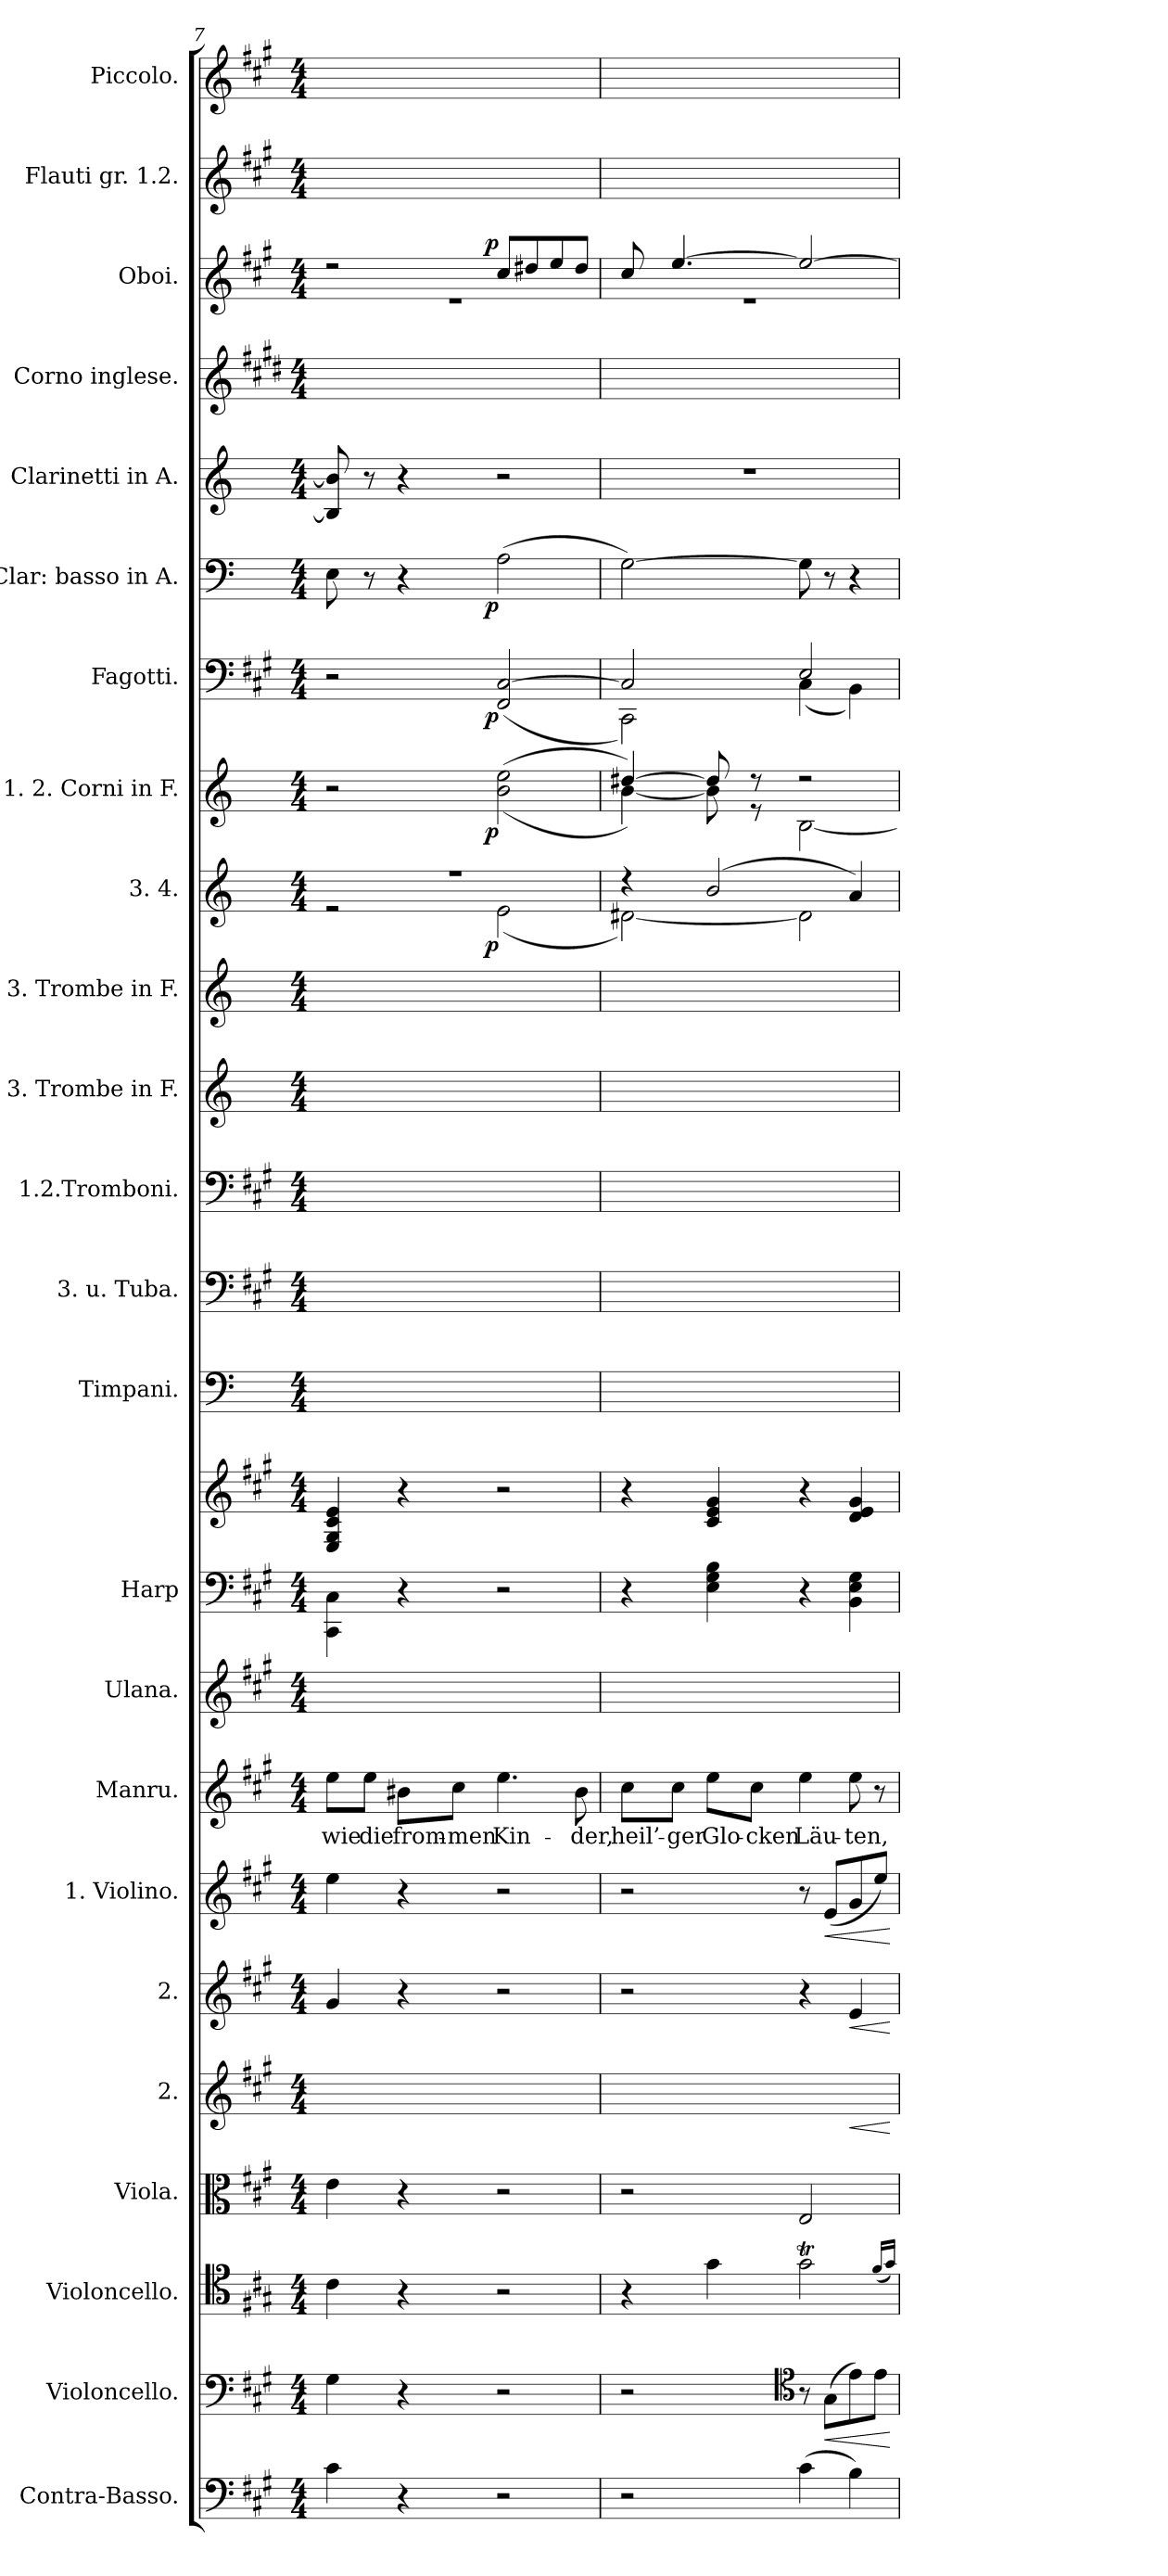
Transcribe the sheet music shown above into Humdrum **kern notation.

**kern	**kern	**dynam	**kern	**kern	**kern	**dynam	**kern	**dynam	**kern	**dynam	**kern	**text	**kern	**kern	**kern	**kern	**kern	**kern	**kern	**kern	**kern	**dynam	**kern	**dynam	**kern	**dynam	**kern	**dynam	**kern	**kern	**kern	**dynam	**kern	**kern
*part24	*part23	*part23	*part22	*part21	*part20	*part20	*part19	*part19	*part18	*part18	*part17	*part17	*part16	*part15	*part15	*part14	*part13	*part12	*part11	*part10	*part9	*part9	*part8	*part8	*part7	*part7	*part6	*part6	*part5	*part4	*part3	*part3	*part2	*part1
*staff25	*staff24	*staff24	*staff23	*staff22	*staff21	*staff21	*staff20	*staff20	*staff19	*staff19	*staff18	*staff18	*staff17	*staff16	*staff15	*staff14	*staff13	*staff12	*staff11	*staff10	*staff9	*staff9	*staff8	*staff8	*staff7	*staff7	*staff6	*staff6	*staff5	*staff4	*staff3	*staff3	*staff2	*staff1
*I"Contra-Basso.	*I"Violoncello.	*	*I"Violoncello.	*I"Viola.	*I"2.	*	*I"2.	*	*I"1. Violino.	*	*I"Manru.	*	*I"Ulana.	*I"Harp	*	*I"Timpani.	*I"3. u. Tuba.	*I"1.2.Tromboni.	*I"3. Trombe in F.	*I"3. Trombe in F.	*I"3. 4.	*	*I"1. 2. Corni in F.	*	*I"Fagotti.	*	*I"Clar: basso in A.	*	*I"Clarinetti in A.	*I"Corno inglese.	*I"Oboi.	*	*I"Flauti gr. 1.2.	*I"Piccolo.
*I'C.-B.	*	*	*	*I'Vl.	*	*	*	*	*I'1. Viol.	*	*	*	*	*	*	*I'Timp.	*I'3. u. Tub.	*I'1.2. Tromb.	*	*I'Trombe.	*	*	*I'1. 2. Corni.	*	*I'Fag.	*	*I'basso.	*	*I'1.2. Clar. A.	*I'Cor.ingl.	*I'Ob.	*	*I'Fl.	*
*clefF4	*clefF4	*	*clefC4	*clefC3	*clefG2	*	*clefG2	*	*clefG2	*	*clefG2	*	*clefG2	*clefF4	*clefG2	*clefF4	*clefF4	*clefF4	*clefG2	*clefG2	*clefG2	*	*clefG2	*	*clefF4	*	*clefF4	*	*clefG2	*clefG2	*clefG2	*	*clefG2	*clefG2
*	*	*	*	*	*	*	*	*	*	*	*ITrd8c12	*	*	*	*	*	*	*	*ITrd-3c-5	*ITrd-3c-5	*ITrd4c7	*	*ITrd4c7	*	*	*	*ITrd2c3	*	*ITrd2c3	*ITrd4c7	*	*	*	*
*k[f#c#g#]	*k[f#c#g#]	*	*k[f#c#g#]	*k[f#c#g#]	*k[f#c#g#]	*	*k[f#c#g#]	*	*k[f#c#g#]	*	*k[f#c#g#]	*	*k[f#c#g#]	*k[f#c#g#]	*k[f#c#g#]	*k[]	*k[f#c#g#]	*k[f#c#g#]	*k[b-]	*k[b-]	*k[b-]	*	*k[b-]	*	*k[f#c#g#]	*	*k[f#c#g#]	*	*k[f#c#g#]	*k[f#c#g#]	*k[f#c#g#]	*	*k[f#c#g#]	*k[f#c#g#]
*A:	*A:	*	*A:	*A:	*A:	*	*A:	*	*A:	*	*A:	*	*A:	*A:	*A:	*	*A:	*A:	*	*	*	*	*	*	*A:	*	*A:	*	*A:	*A:	*A:	*	*A:	*A:
*M4/4	*M4/4	*	*M4/4	*M4/4	*M4/4	*	*M4/4	*	*M4/4	*	*M4/4	*	*M4/4	*M4/4	*M4/4	*M4/4	*M4/4	*M4/4	*M4/4	*M4/4	*M4/4	*	*M4/4	*	*M4/4	*	*M4/4	*	*M4/4	*M4/4	*M4/4	*	*M4/4	*M4/4
=7	=7	=7	=7	=7	=7	=7	=7	=7	=7	=7	=7	=7	=7	=7	=7	=7	=7	=7	=7	=7	=7	=7	=7	=7	=7	=7	=7	=7	=7	=7	=7	=7	=7	=7
*	*	*	*	*	*	*	*	*	*	*	*	*	*	*	*	*	*	*	*	*	*^	*	*	*	*	*	*	*	*	*	*^	*	*	*
4c#\	4G#\	.	4c#\	4e\	4g#/yy	.	4g#/	.	4ee\	.	8e\L	wie	1ryy	4CC#\ 4C#\	4E/ 4G#/ 4c#/ 4e/	1ryy	1ryy	1ryy	1ryy	1ryy	1rff	2re	.	2r	.	2r	.	8C#\	.	8G#]/ 8g#]/	1ryy	2rdd	1re	.	1ryy	1ryy
.	.	.	.	.	.	.	.	.	.	.	8e\J	die	.	.	.	.	.	.	.	.	.	.	.	.	.	.	.	8r	.	8r	.	.	.	.	.	.
4r	4r	.	4r	4r	4ryy	.	4r	.	4r	.	8B#X\L	from-	.	4r	4r	.	.	.	.	.	.	.	.	.	.	.	.	4r	.	4r	.	.	.	.	.	.
.	.	.	.	.	.	.	.	.	.	.	8c#\J	-men	.	.	.	.	.	.	.	.	.	.	.	.	.	.	.	.	.	.	.	.	.	.	.	.
!	!	!	!	!	!	!	!	!	!	!	!	!	!	!	!	!	!	!	!	!	!	!	!LO:DY:b:rj	!	!LO:DY:b:rj	!	!LO:DY:b:rj	!	!LO:DY:b:rj	!	!	!	!	!LO:DY:a:rj	!	!
2r	2r	.	2r	2r	2ryy	.	2r	.	2r	.	4.e\	Kin-	.	2r	2r	.	.	.	.	.	.	(2A\	p	(<(>2e\ 2a\	p	(2FF#/ [2C#/	p	(2F#\	p	2r	.	8cc#/L	.	p	.	.
.	.	.	.	.	.	.	.	.	.	.	.	.	.	.	.	.	.	.	.	.	.	.	.	.	.	.	.	.	.	.	.	8dd#X/	.	.	.	.
.	.	.	.	.	.	.	.	.	.	.	.	.	.	.	.	.	.	.	.	.	.	.	.	.	.	.	.	.	.	.	.	8ee/	.	.	.	.
.	.	.	.	.	.	.	.	.	.	.	8B#\	-der,	.	.	.	.	.	.	.	.	.	.	.	.	.	.	.	.	.	.	.	8dd#/J	.	.	.	.
=8	=8	=8	=8	=8	=8	=8	=8	=8	=8	=8	=8	=8	=8	=8	=8	=8	=8	=8	=8	=8	=8	=8	=8	=8	=8	=8	=8	=8	=8	=8	=8	=8	=8	=8	=8	=8
*	*	*	*	*	*	*	*	*	*	*	*	*	*	*	*	*	*	*	*	*	*	*	*	*^	*	*^	*	*	*	*	*	*	*	*	*	*
2r	2r	.	4r	2r	2ryy	.	2r	.	2r	.	8c#\L	heil’-	1ryy	4r	4r	1ryy	1ryy	1ryy	1ryy	1ryy	4rdd	[2G#X\)	.	[4g#X/))	[4e\	.	2C#/]	2CC#\)	.	[2E\)	.	1r	1ryy	8cc#/	1re	.	1ryy	1ryy
.	.	.	.	.	.	.	.	.	.	.	8c#\J	-ger	.	.	.	.	.	.	.	.	.	.	.	.	.	.	.	.	.	.	.	.	.	[4.ee/	.	.	.	.
.	.	.	4g#\	.	.	.	.	.	.	.	8e\L	Glo-	.	4E\ 4G#\ 4B\	4c#/ 4e/ 4g#/	.	.	.	.	.	(2e/	.	.	8g#/]	8e\]	.	.	.	.	.	.	.	.	.	.	.	.	.
.	.	.	.	.	.	.	.	.	.	.	8c#\J	-cken	.	.	.	.	.	.	.	.	.	.	.	8rdd	8re	.	.	.	.	.	.	.	.	.	.	.	.	.
*	*clefC4	*	*	*	*	*	*	*	*	*	*	*	*	*	*	*	*	*	*	*	*	*	*	*	*	*	*	*	*	*	*	*	*	*	*	*	*	*
(4c#\	8r	.	2g#t\	2E/	4ryy	.	4r	.	8r	.	4e\	Läu-	.	4r	4r	.	.	.	.	.	.	2G#\]	.	2r	[2E\	.	2E/	(4C#\	.	8E\]	.	.	.	2ee/_	.	.	.	.
!	!	!LO:HP:b	!	!	!	!	!	!	!	!LO:HP:b	!	!	!	!	!	!	!	!	!	!	!	!	!	!	!	!	!	!	!	!	!	!	!	!	!	!	!	!
.	(8G#\L	<	.	.	.	.	.	.	(8e/L	<	.	.	.	.	.	.	.	.	.	.	.	.	.	.	.	.	.	.	.	8r	.	.	.	.	.	.	.	.
!	!	!	!	!	!	!LO:HP:b	!	!LO:HP:b	!	!	!	!	!	!	!	!	!	!	!	!	!	!	!	!	!	!	!	!	!	!	!	!	!	!	!	!	!	!
4B\)	8e\)	.	.	.	4e/yy	<	4e/	<	8g#/	.	8e\	-ten,	.	4BB\ 4E\ 4G#\	4d/ 4e/ 4g#/	.	.	.	.	.	4d/)	.	.	.	.	.	.	4BB\)	.	4r	.	.	.	.	.	.	.	.
.	8e\J	.	.	.	.	.	.	.	8ee/J)	.	8r	.	.	.	.	.	.	.	.	.	.	.	.	.	.	.	.	.	.	.	.	.	.	.	.	.	.	.
*	*	*	*	*	*	*	*	*	*	*	*	*	*	*	*	*	*	*	*	*	*v	*v	*	*	*	*	*v	*v	*	*	*	*	*	*v	*v	*	*	*
*	*	*	*	*	*	*	*	*	*	*	*	*	*	*	*	*	*	*	*	*	*	*	*v	*v	*	*	*	*	*	*	*	*	*	*	*
.	.	.	(16qqf#/LL	.	.	.	.	.	.	.	.	.	.	.	.	.	.	.	.	.	.	.	.	.	.	.	.	.	.	.	.	.	.	.
.	.	.	16qqg#/JJ)	.	.	.	.	.	.	.	.	.	.	.	.	.	.	.	.	.	.	.	.	.	.	.	.	.	.	.	.	.	.	.
.	.	[	.	.	.	[	.	[	.	[	.	.	.	.	.	.	.	.	.	.	.	.	.	.	.	.	.	.	.	.	.	.	.	.
=	=	=	=	=	=	=	=	=	=	=	=	=	=	=	=	=	=	=	=	=	=	=	=	=	=	=	=	=	=	=	=	=	=	=
*-	*-	*-	*-	*-	*-	*-	*-	*-	*-	*-	*-	*-	*-	*-	*-	*-	*-	*-	*-	*-	*-	*-	*-	*-	*-	*-	*-	*-	*-	*-	*-	*-	*-	*-
